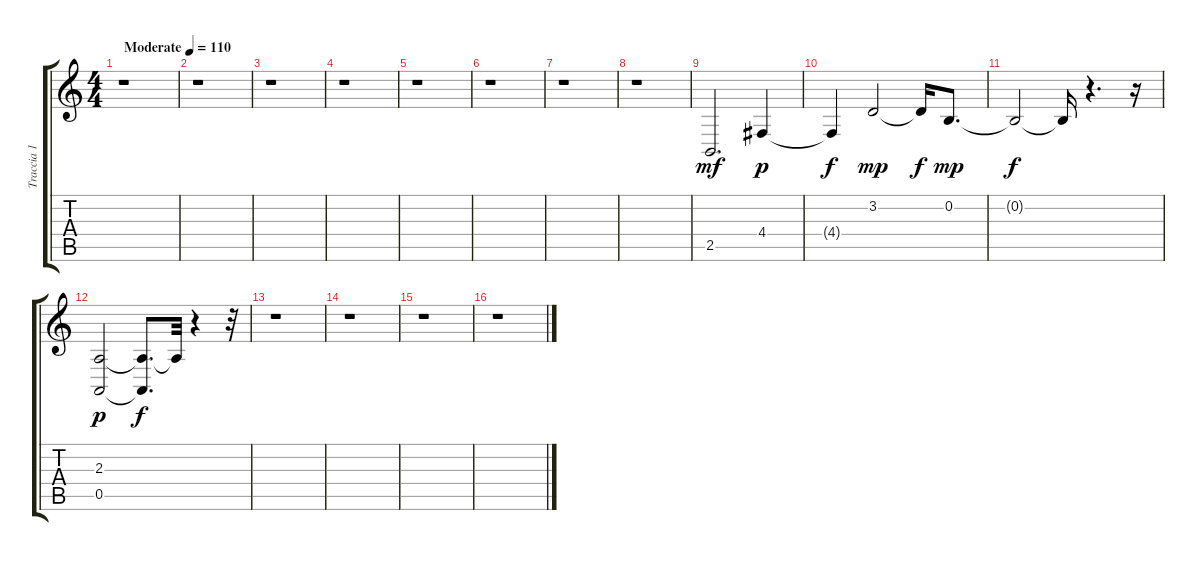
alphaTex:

\track ("Traccia 1" "Traccia 1") {instrument pad2warm}
\staff {score tabs}
\tuning (E4 B3 G3 D3 A2 E2) {hide}
\ts (4 4)
\tempo (110 "Moderate")
\clef g2
\ks c
r.1{dy mf instrument pad2warm} |
r.1 |
r.1 |
r.1 |
r.1 |
r.1 |
r.1 |
r.1 |
2.5.2{d} 4.4.4{dy p} |
4.4{t}.4{dy f} 3.2.2{dy mp} 3.2{t}.16{dy f} 0.2.8{d dy mp} |
0.2{t}.2{dy f} 0.2{t}.16 r.4{d} r.16 |
(2.3 0.5).2{dy p} (2.3{t} 0.5{t}).8{d dy f} 2.3{t}.32 r.4 r.32 |
r.1 |
r.1 |
r.1 |
r.1
